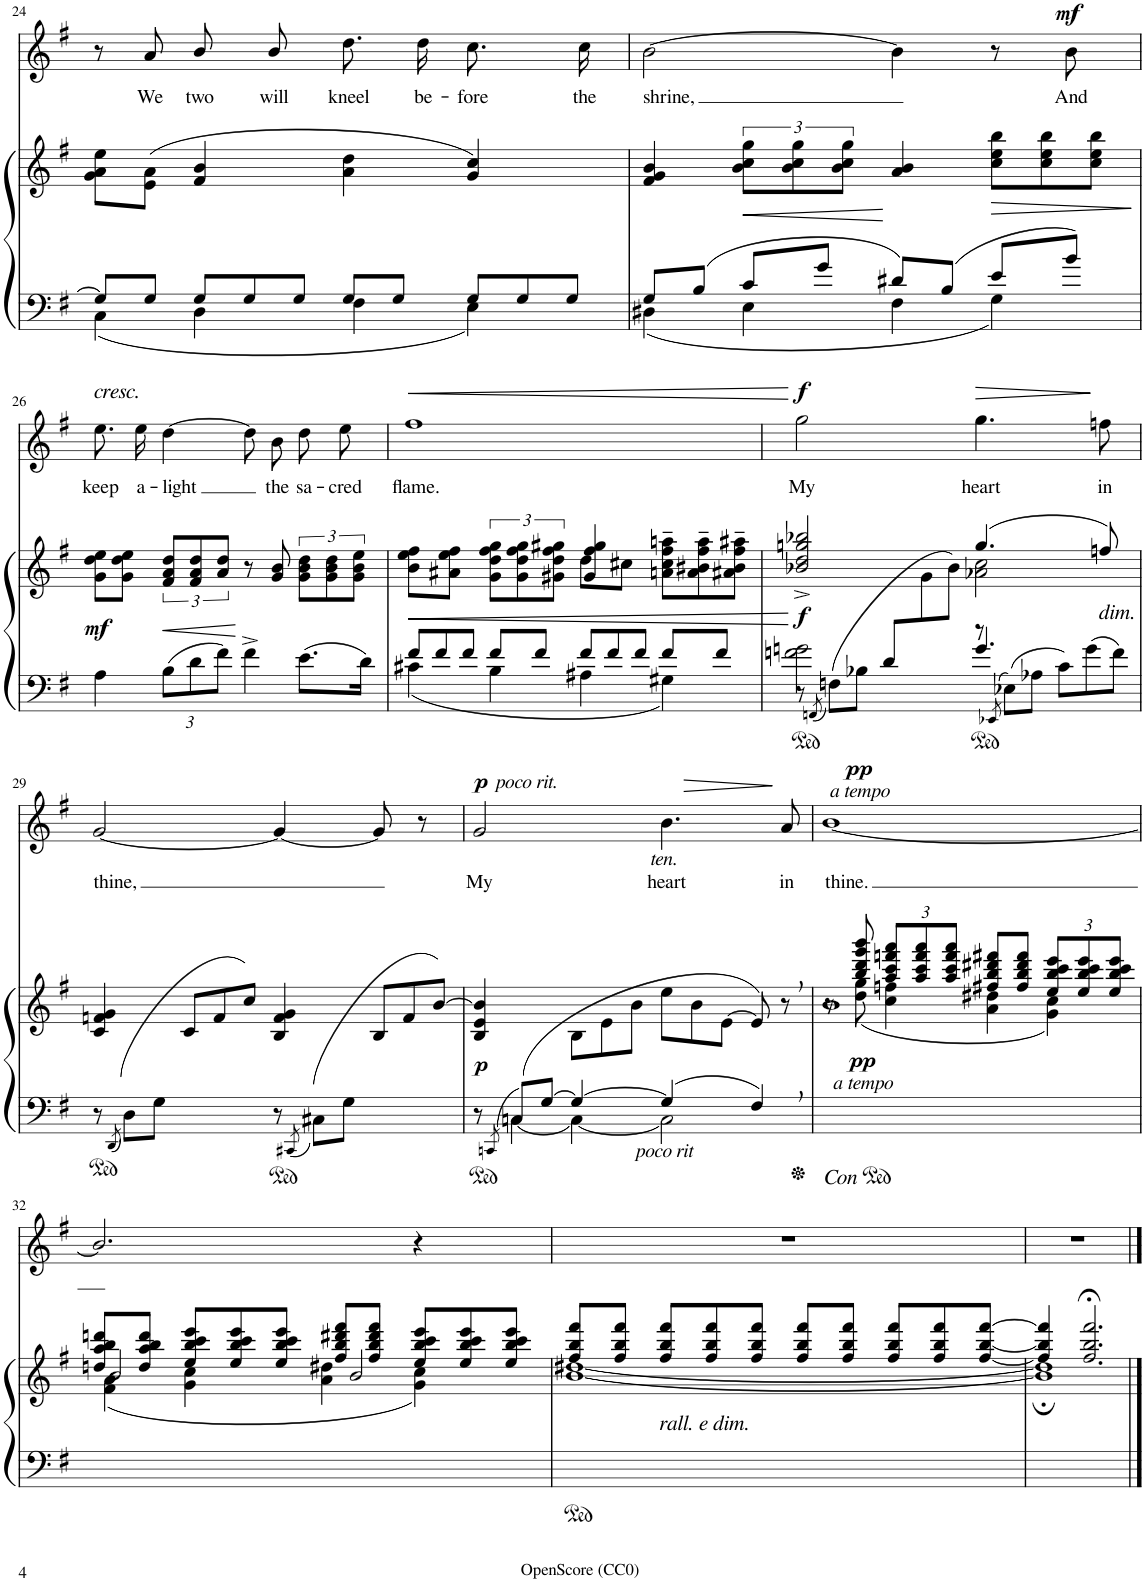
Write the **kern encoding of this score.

**kern	**kern	**dynam	**kern	**text	**dynam
*part2	*part2	*part2	*part1	*part1	*part1
*staff3	*staff2	*staff2/3	*staff1	*staff1	*staff1
*I"Piano	*	*	*I"Voice	*	*
*I'Pno	*	*	*	*	*
!!LO:PB:g=z
*clefF4	*clefG2	*	*clefG2	*	*
*k[f#]	*k[f#]	*	*k[f#]	*	*
*M4/4	*M4/4	*	*M4/4	*	*
=24	=24	=24	=24	=24	=24
*^	*	*	*	*	*
8G/L]	4C\	8g\ 8a\ 8ee\L	.	8r	.	.
!	!	!	!	!	!LO:LY:b	!
8G/J	.	(8e\ 8a\J	.	8a/	We	.
*Xbrackettup	*	*	*	*	*	*
!	!	!	!	!	!LO:LY:b	!
12G/L	4D\	4f#/ 4b/	.	8b/L	two	.
12G/	.	.	.	.	.	.
!	!	!	!	!	!LO:LY:b	!
.	.	.	.	8b/J	will	.
12G/J	.	.	.	.	.	.
!	!	!	!	!	!LO:LY:b	!
8G/L	4F#\	4a\ 4dd\	.	8.dd\L	kneel	.
8G/J	.	.	.	.	.	.
!	!	!	!	!	!LO:LY:b	!
.	.	.	.	16dd\Jk	be-	.
!	!	!	!	!	!LO:LY:b	!
12G/L	4E\	4g/ 4cc/)	.	8.cc\L	-fore	.
12G/	.	.	.	.	.	.
12G/J	.	.	.	.	.	.
!	!	!	!	!	!LO:LY:b	!
.	.	.	.	16cc\Jk	the	.
=25	=25	=25	=25	=25	=25	=25
!	!	!	!	!	!LO:LY:b	!
8G/L	4D#X\	4f#/ 4g/ 4b/	.	[2b\	shrine,	.
8B/J	.	.	.	.	.	.
!	!	!	!LO:HP:b	!	!	!
8c/L	4E\	12b\ 12cc\ 12gg\L	<	.	.	.
.	.	12b\ 12cc\ 12gg\	.	.	.	.
8g/J	.	.	.	.	.	.
.	.	12b\ 12cc\ 12gg\J	.	.	.	.
8d#X/L	4F#\	4a/ 4b/	.	4b\]	.	.
8B/J	.	.	.	.	.	.
*	*	*Xbrackettup	*	*	*	*
!	!	!	!LO:HP:b	!	!	!
8e/L	4G\	12cc\ 12ee\ 12bb\L	>	8r	.	.
.	.	12cc\ 12ee\ 12bb\	.	.	.	.
!	!	!	!	!	!LO:LY:b	!LO:DY:a
8b/J	.	.	.	8b\	And	mf
.	.	12cc\ 12ee\ 12bb\J	.	.	.	.
*v	*v	*	*	*	*	*
.	.	[	.	.	.
!!LO:LB:g=z
=26	=26	=26	=26	=26	=26
!	!	!	!LO:TX:a:i:t=cresc.	!	!
!	!	!LO:DY:b	!	!LO:LY:b	!
4A\	8g\ 8dd\ 8ee\L	mf	8.ee\L	keep	.
.	8g\ 8dd\ 8ee\J	.	.	.	.
!	!	!	!	!LO:LY:b	!
.	.	.	16ee\Jk	a-	.
*	*brackettup	*	*	*	*
!	!	!LO:HP:b	!	!LO:LY:b	!
12B\L	12f#/ 12a/ 12dd/L	<	[4dd\	-light	.
12d\	12f#/ 12a/ 12dd/	.	.	.	.
12f#\J	12a/ 12dd/J	.	.	.	.
4f#^\	8r	]	8dd\L]	.	.
!	!	!	!	!LO:LY:b	!
.	8g/ 8b/	.	8b\J	the	.
!	!	!	!	!LO:LY:b	!
8.e\L	12g\ 12b\ 12dd\L	.	8dd\L	sa-	.
.	12g\ 12b\ 12dd\	.	.	.	.
!	!	!	!	!LO:LY:b	!
.	.	.	8ee\J	-cred	.
.	12g\ 12b\ 12ee\J	.	.	.	.
16d\Jk	.	.	.	.	.
=27	=27	=27	=27	=27	=27
*^	*^	*	*	*	*
!	!	!	!	!	!	!LO:LY:b	!LO:HP:b
12f#/L	4c#X\	2ryy	8b\ 8ee\ 8ff#\L	.	1ff#	flame.	<
12f#/	.	.	.	.	.	.	.
.	.	.	8a#X\ 8ee\ 8ff#\J	.	.	.	.
12f#/J	.	.	.	.	.	.	.
8f#/L	4B\	.	12g\ 12dd\ 12ff#\ 12gg\L	.	.	.	.
.	.	.	12g\ 12dd\ 12ff#\ 12gg\	.	.	.	.
8f#/J	.	.	.	.	.	.	.
.	.	.	12g#X\ 12dd\ 12ff#\ 12gg#X\J	.	.	.	.
12f#/L	4A#X\	4g#/ 4ff#/ 4gg#/	8dd\L	.	.	.	.
12f#/	.	.	.	.	.	.	.
.	.	.	8cc#X\J	.	.	.	.
12f#/J	.	.	.	.	.	.	.
*	*	*	*Xbrackettup	*	*	*	*
8f#/L	4G#X\	4ryy	12an\~> 12cc#\~> 12ff#\~> 12aan\~>L	.	.	.	.
.	.	.	12a\~> 12b#X\~> 12ff#\~> 12aa\~>	.	.	.	.
8f#/J	.	.	.	.	.	.	.
.	.	.	12a#X\~> 12b#\~> 12ff#\~> 12aa#X\~>J	.	.	.	.
*v	*v	*	*	*	*	*	*
*	*v	*v	*	*	*	*
.	.	[	.	.	.
=28	=28	=28	=28	=28	=28
*^	*	*	*	*	*
*ped	*	*	*	*	*	*
*	*brackettup	*	*	*	*	*
*	*^	*^	*	*	*	*
*	*	*	*	*^	*	*	*	*
!	!	!	!	!	!	!LO:DY:b	!	!LO:LY:b	!LO:DY:a
2fn\ 2gn\	12r	2ryy	2b-X/^< 2dd/^< 2ggn/^< 2bb-X/^<	2ryy	3ryy	f	2gg\	My	f
.	8qFFn/	.	.	.	.	.	.	.	.
.	(12Fn\L	.	.	.	.	.	.	.	.
.	12B-X\J	.	.	.	.	.	.	.	.
*	*Xbrackettup	*	*	*	*	*	*	*	*
.	12d/L	.	.	.	.	.	.	.	.
.	6ryy	.	.	.	12g\	.	.	.	.
.	.	.	.	.	12b-\J)	.	.	.	.
*	*brackettup	*	*	*	*	*	*	*	*
*	*	*	*Xped	*	*	*	*	*	*
!	!	!	!	!	!	!	!	!LO:LY:b	!LO:HP:b
2ryy	12r	4.g/	(4.gg/	2a-X\ 2cc\	2ryy	.	4.gg\	heart	>
.	8qEE-X/	.	.	.	.	.	.	.	.
.	12E-X\L	.	.	.	.	.	.	.	.
.	12A-X\J	.	.	.	.	.	.	.	.
*	*Xbrackettup	*	*	*	*	*	*	*	*
.	12c\L	.	.	.	.	.	.	.	.
.	12g\	.	.	.	.	.	.	.	.
!	!	!	!LO:TX:b:i:t=dim.	!	!	!	!	!	!
!	!	!	!	!	!	!	!	!LO:LY:b	!
.	.	8ryy	8ffn/)	.	.	.	8ffn\	in	[
.	12f\J	.	.	.	.	.	.	.	.
*v	*v	*v	*	*	*	*	*	*	*
*	*v	*v	*v	*	*	*	*
!!LO:LB:g=z
=29	=29	=29	=29	=29	=29
*brackettup	*	*	*	*	*
*^	*	*	*	*	*
!	!	!	!	!	!LO:LY:b	!
12r	1ryy	4c/ 4fn/ 4g/	.	[2g/	thine,	.
8qDD/	.	.	.	.	.	.
12D\L	.	.	.	.	.	.
12G\J	.	.	.	.	.	.
4ryy	.	12c/L	.	.	.	.
.	.	12f/	.	.	.	.
.	.	(12cc/J	.	.	.	.
12r	.	4B/ 4f/ 4g/	.	4g/_	.	.
8qCC#X/	.	.	.	.	.	.
12C#X\L	.	.	.	.	.	.
12G\J	.	.	.	.	.	.
4ryy	.	12B/L	.	8g/]	.	.
.	.	12f/	.	.	.	.
.	.	.	.	8r	.	.
.	.	([>12b/J	.	.	.	.
=30	=30	=30	=30	=30	=30	=30
!	!	!	!	!LO:TX:a:i:t=poco rit.	!	!
!	!	!	!LO:DY:b	!	!LO:LY:b	!LO:DY:a
12r	12ryy	4B/ 4e/ 4b/]	p	2g/	My	p
8qCCn/	.	.	.	.	.	.
[<12Cn/L	6C\	.	.	.	.	.
[12G/J	.	.	.	.	.	.
4G/_	4C\_	12B\L	.	.	.	.
.	.	12e\	.	.	.	.
.	.	12b\J	.	.	.	.
!	!	!	!	!LO:TX:b:i:t=ten.	!	!
!LO:TX:b:i:t=poco rit	!	!	!	!	!	!
!	!	!	!	!	!LO:LY:b	!
4G/]	2C\]	12ee\L	.	4.b~\	heart	.
.	.	12b\	.	.	.	.
.	.	[12e\J	.	.	.	.
4F#,/	.	(8e/]	.	.	.	.
!	!	!	!	!	!LO:LY:b	!
.	.	8r	.	8a/	in	]
*v	*v	*	*	*	*	*
=31	=31	=31	=31	=31	=31
*	*ped	*	*	*	*
*	*^	*	*	*	*
*	*	*^	*	*	*	*
!	!	!	!	!	!	!LO:LY:b	!LO:DY:a
!	!	!	!	!	!	!	!LO:DY:n=1:a
1ryy	8r	8ryy	1b	.	[<1b	thine.	pp other-dynamics
!	!	!	!	!LO:DY:b	!	!	!
!	!	!	!	!LO:DY:n=1:b	!	!	!
.	8bb/ 8ddd/ 8ggg/ 8bbb/	(8dd\ 8gg\	.	pp other-dynamics	.	.	.
.	12aa/ 12ccc/ 12fffn/ 12aaa/L	4cc\ 4ffn\	.	.	.	.	.
.	12aa/ 12ccc/ 12fff/ 12aaa/	.	.	.	.	.	.
.	12aa/ 12ccc/ 12fff/ 12aaa/J	.	.	.	.	.	.
.	8ff#X/ 8bb/ 8ddd#X/ 8fff#X/L	4a\ 4dd#X\	.	.	.	.	.
.	8ff#/ 8bb/ 8ddd#/ 8fff#/J	.	.	.	.	.	.
.	12ee/ 12bb/ 12ccc/ 12eee/L	4g\ 4cc\)	.	.	.	.	.
.	12ee/ 12bb/ 12ccc/ 12eee/	.	.	.	.	.	.
.	12ee/ 12bb/ 12ccc/ 12eee/J	.	.	.	.	.	.
!!LO:LB:g=z
=32	=32	=32	=32	=32	=32	=32	=32
1ryy	8ddn/ 8aa/ 8bb/ 8dddn/L	(4f#\ 4a\	2b/	.	2.b/]	.	.
.	8dd/ 8aa/ 8bb/ 8ddd/J	.	.	.	.	.	.
.	12ee/ 12bb/ 12ccc/ 12eee/L	4g\ 4cc\	.	.	.	.	.
.	12ee/ 12bb/ 12ccc/ 12eee/	.	.	.	.	.	.
.	12ee/ 12bb/ 12ccc/ 12eee/J	.	.	.	.	.	.
.	8ff#/ 8bb/ 8ddd#X/ 8fff#/L	4a\ 4dd#X\	2b/	.	.	.	.
.	8ff#/ 8bb/ 8ddd#/ 8fff#/J	.	.	.	.	.	.
.	12ee/ 12bb/ 12ccc/ 12eee/L	4g\ 4cc\)	.	.	4r	.	.
.	12ee/ 12bb/ 12ccc/ 12eee/	.	.	.	.	.	.
.	12ee/ 12bb/ 12ccc/ 12eee/J	.	.	.	.	.	.
*	*v	*v	*v	*	*	*	*
=33	=33	=33	=33	=33	=33
*	*Xped	*	*	*	*
*	*^	*	*	*	*
*	*ped	*	*	*	*	*
1ryy	8ff#/ 8bb/ 8fff#/L	[1b [<1dd#X	.	1r	.	.
.	8ff#/ 8bb/ 8fff#/J	.	.	.	.	.
!	!LO:TX:b:i:t=rall. e dim.	!	!	!	!	!
.	12ff#/ 12bb/ 12fff#/L	.	.	.	.	.
.	12ff#/ 12bb/ 12fff#/	.	.	.	.	.
.	12ff#/ 12bb/ 12fff#/J	.	.	.	.	.
.	8ff#/ 8bb/ 8fff#/L	.	.	.	.	.
.	8ff#/ 8bb/ 8fff#/J	.	.	.	.	.
.	12ff#/ 12bb/ 12fff#/L	.	.	.	.	.
.	12ff#/ 12bb/ 12fff#/	.	.	.	.	.
.	[12ff#/ [12bb/ [12fff#/J	.	.	.	.	.
=34	=34	=34	=34	=34	=34	=34
1ryy	4ff#/]; 4bb/]; 4fff#/];	1b] 1dd#]	.	1r	.	.
.	2.ff#/;< 2.bb/;< 2.fff#/;<	.	.	.	.	.
*	*v	*v	*	*	*	*
*	*Xped	*	*	*	*
==	==	==	==	==	==
*-	*-	*-	*-	*-	*-
